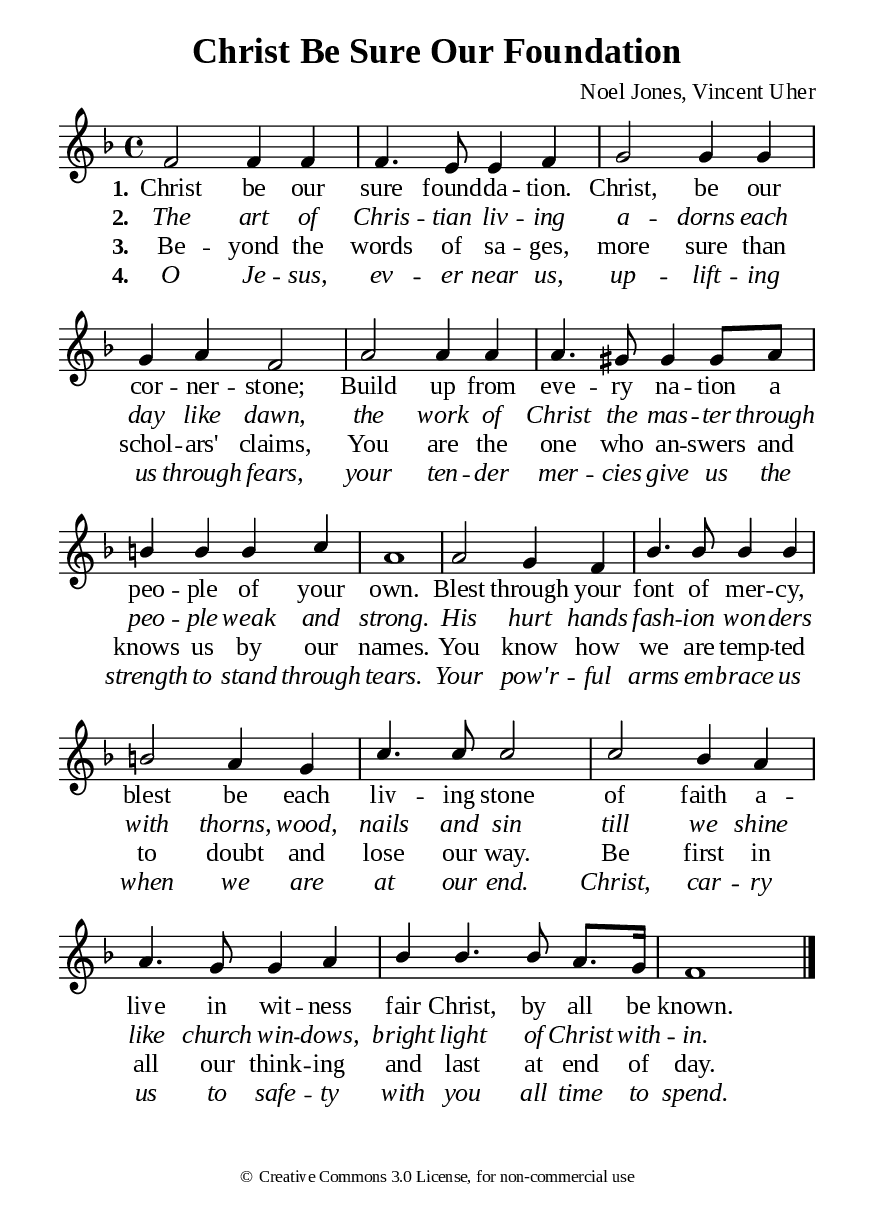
\version "2.18.2"

\header {
  title = "Christ Be Sure Our Foundation"
  composer = "Noel Jones, Vincent Uher"
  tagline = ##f
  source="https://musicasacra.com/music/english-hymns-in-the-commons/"
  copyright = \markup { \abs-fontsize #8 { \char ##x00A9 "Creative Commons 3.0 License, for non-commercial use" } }
}

global= {
  \key f \major
  \time 4/4
  \override Score.BarNumber.break-visibility = ##(#f #f #f)
}

\paper {
  #(set-paper-size "a5")
  top-margin = 10\mm
  bottom-marign = 10\mm
  left-margin = 10\mm
  right-margin = 10\mm
  indent = #0
  #(define fonts
	 (make-pango-font-tree "Liberation Serif"
	 		       "Liberation Serif"
			       "Liberation Serif"
			       (/ 20 20)))
  system-system-spacing = #'((basic-distance . 3) (padding . 3))
}

printItalic = \with {
  \override LyricText.font-shape = #'italic
}

% Verse music
musicVerseSoprano = \relative c' {
  %{	01	%} f2 f4 f |
  %{	02	%} f4. e8 e4 f |
  %{	03	%} g2 g4 g |
  %{	04	%} g a f2 |
  %{	05	%} a2 a4 a |
  %{	06	%} a4. gis8 gis4 gis8 a |
  %{	07	%} b!4 b b c |
  %{	08	%} a1 |
  %{	09	%} a2 g4 f |
  %{	10	%} bes4. bes8 bes4 bes |
  %{	11	%} b!2 a4 g |
  %{	12	%} c4. c8 c2 |
  %{	13	%} c2 bes4 a |
  %{	14	%} a4. g8 g4 a |
  %{	15	%} bes4 bes4. bes8 a8. g16 |
  %{	16	%} f1 \bar "|."
}

% Verse lyrics
verseOne = \lyricmode {
  \set stanza = #"1."
  Christ be our sure found -- da -- tion. Christ, be our cor -- ner -- stone;
  Build up from eve -- ry na -- tion a peo -- ple of your own.
  Blest through your font of mer -- cy, blest be each liv -- ing stone of faith
  a -- live in wit -- ness fair Christ, by all be known.
}

verseTwo = \lyricmode {
  \set stanza = #"2."
  The art of Chris -- tian liv -- ing a -- dorns each day like dawn,
  the work of Christ the mas -- ter through peo -- ple weak and strong.
  His hurt hands fash -- ion won -- ders with thorns, wood, nails and sin
  till we shine like church win -- dows, bright light of Christ with -- in.
}

verseThree = \lyricmode {
  \set stanza = #"3."
  Be -- yond the words of sa -- ges, more sure than schol -- ars' claims,
  You are the one who an -- swers and knows us by our names.
  You know how we are temp -- ted to doubt and lose our way.
  Be first in all our think -- ing and last at end of day.
}

verseFour = \lyricmode {
  \set stanza = #"4."
  O Je -- sus, ev -- er near us, up -- lift -- ing us through fears,
  your ten -- der mer -- cies give us the strength to stand through tears.
  Your pow'r -- ful arms em -- brace us when we are at our end.
  Christ, car -- ry us to safe -- ty with you all time to spend.
}

% Layout
\score {
    \new ChoirStaff <<
      \new Staff <<
        \clef "treble"
        \new Voice = "sopranos" { \global \stemUp \slurUp \musicVerseSoprano }
      >>
      \new Lyrics \lyricsto sopranos \verseOne
      \new Lyrics \printItalic \lyricsto sopranos \verseTwo
      \new Lyrics \lyricsto sopranos \verseThree
      \new Lyrics \printItalic \lyricsto sopranos \verseFour
    >>
}
